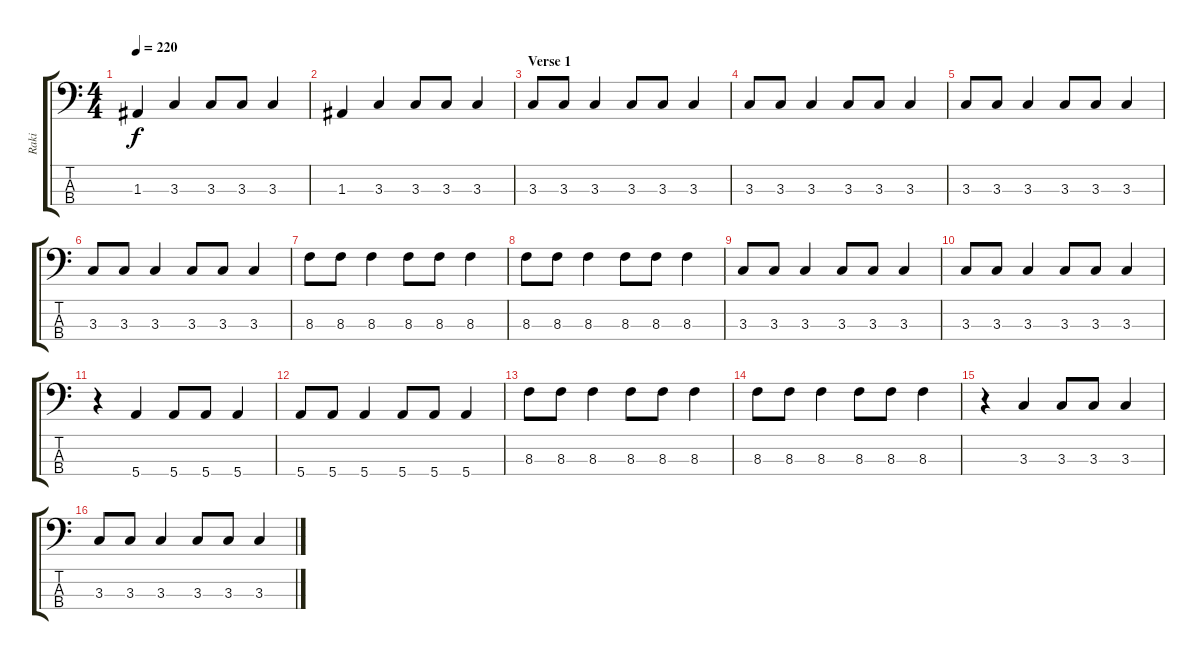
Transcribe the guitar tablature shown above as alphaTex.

\track ("Raki" "Raki") {instrument electricbasspick}
\staff {score tabs}
\tuning (G2 D2 A1 E1) {hide}
\ts (4 4)
\tempo 220
\clef f4
\ks c
1.3.4{dy f} 3.3.4 3.3.8 3.3.8 3.3.4 |
1.3.4 3.3.4 3.3.8 3.3.8 3.3.4 |
\section ("" "Verse 1")
3.3.8 3.3.8 3.3.4 3.3.8 3.3.8 3.3.4 |
3.3.8 3.3.8 3.3.4 3.3.8 3.3.8 3.3.4 |
3.3.8 3.3.8 3.3.4 3.3.8 3.3.8 3.3.4 |
3.3.8 3.3.8 3.3.4 3.3.8 3.3.8 3.3.4 |
8.3.8 8.3.8 8.3.4 8.3.8 8.3.8 8.3.4 |
8.3.8 8.3.8 8.3.4 8.3.8 8.3.8 8.3.4 |
3.3.8 3.3.8 3.3.4 3.3.8 3.3.8 3.3.4 |
3.3.8 3.3.8 3.3.4 3.3.8 3.3.8 3.3.4 |
r.4 5.4.4 5.4.8 5.4.8 5.4.4 |
5.4.8 5.4.8 5.4.4 5.4.8 5.4.8 5.4.4 |
8.3.8 8.3.8 8.3.4 8.3.8 8.3.8 8.3.4 |
8.3.8 8.3.8 8.3.4 8.3.8 8.3.8 8.3.4 |
r.4 3.3.4 3.3.8 3.3.8 3.3.4 |
3.3.8 3.3.8 3.3.4 3.3.8 3.3.8 3.3.4
